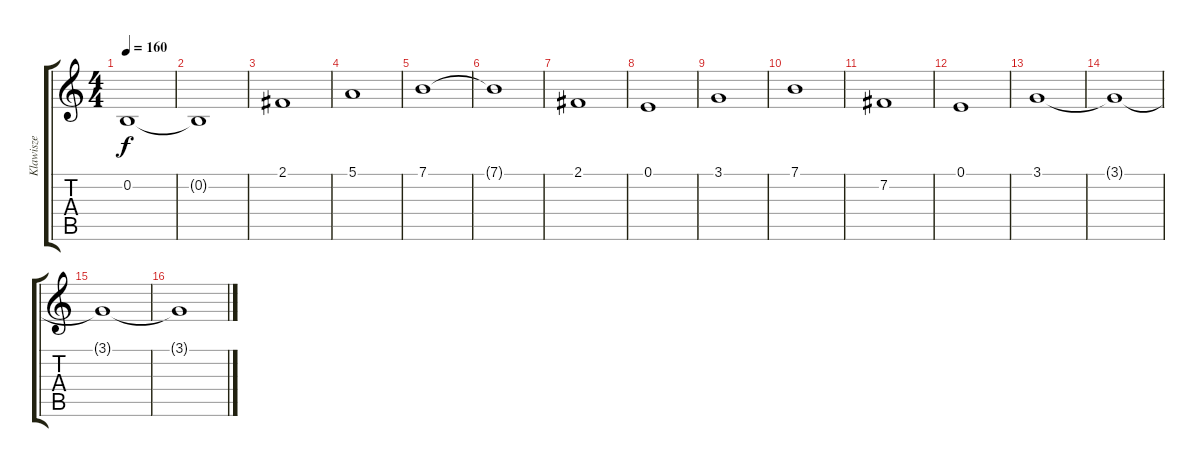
\track ("Klawisze" "Klawisze") {instrument stringensemble1}
\staff {score tabs}
\tuning (E4 B3 G3 D3 A2 E2) {hide}
\ts (4 4)
\tempo 160
\clef g2
\ks c
0.2.1{dy f} |
0.2{t}.1 |
2.1.1 |
5.1.1 |
7.1.1 |
7.1{t}.1 |
2.1.1 |
0.1.1 |
3.1.1 |
7.1.1 |
7.2.1 |
0.1.1 |
3.1.1 |
3.1{t}.1 |
3.1{t}.1 |
3.1{t}.1
